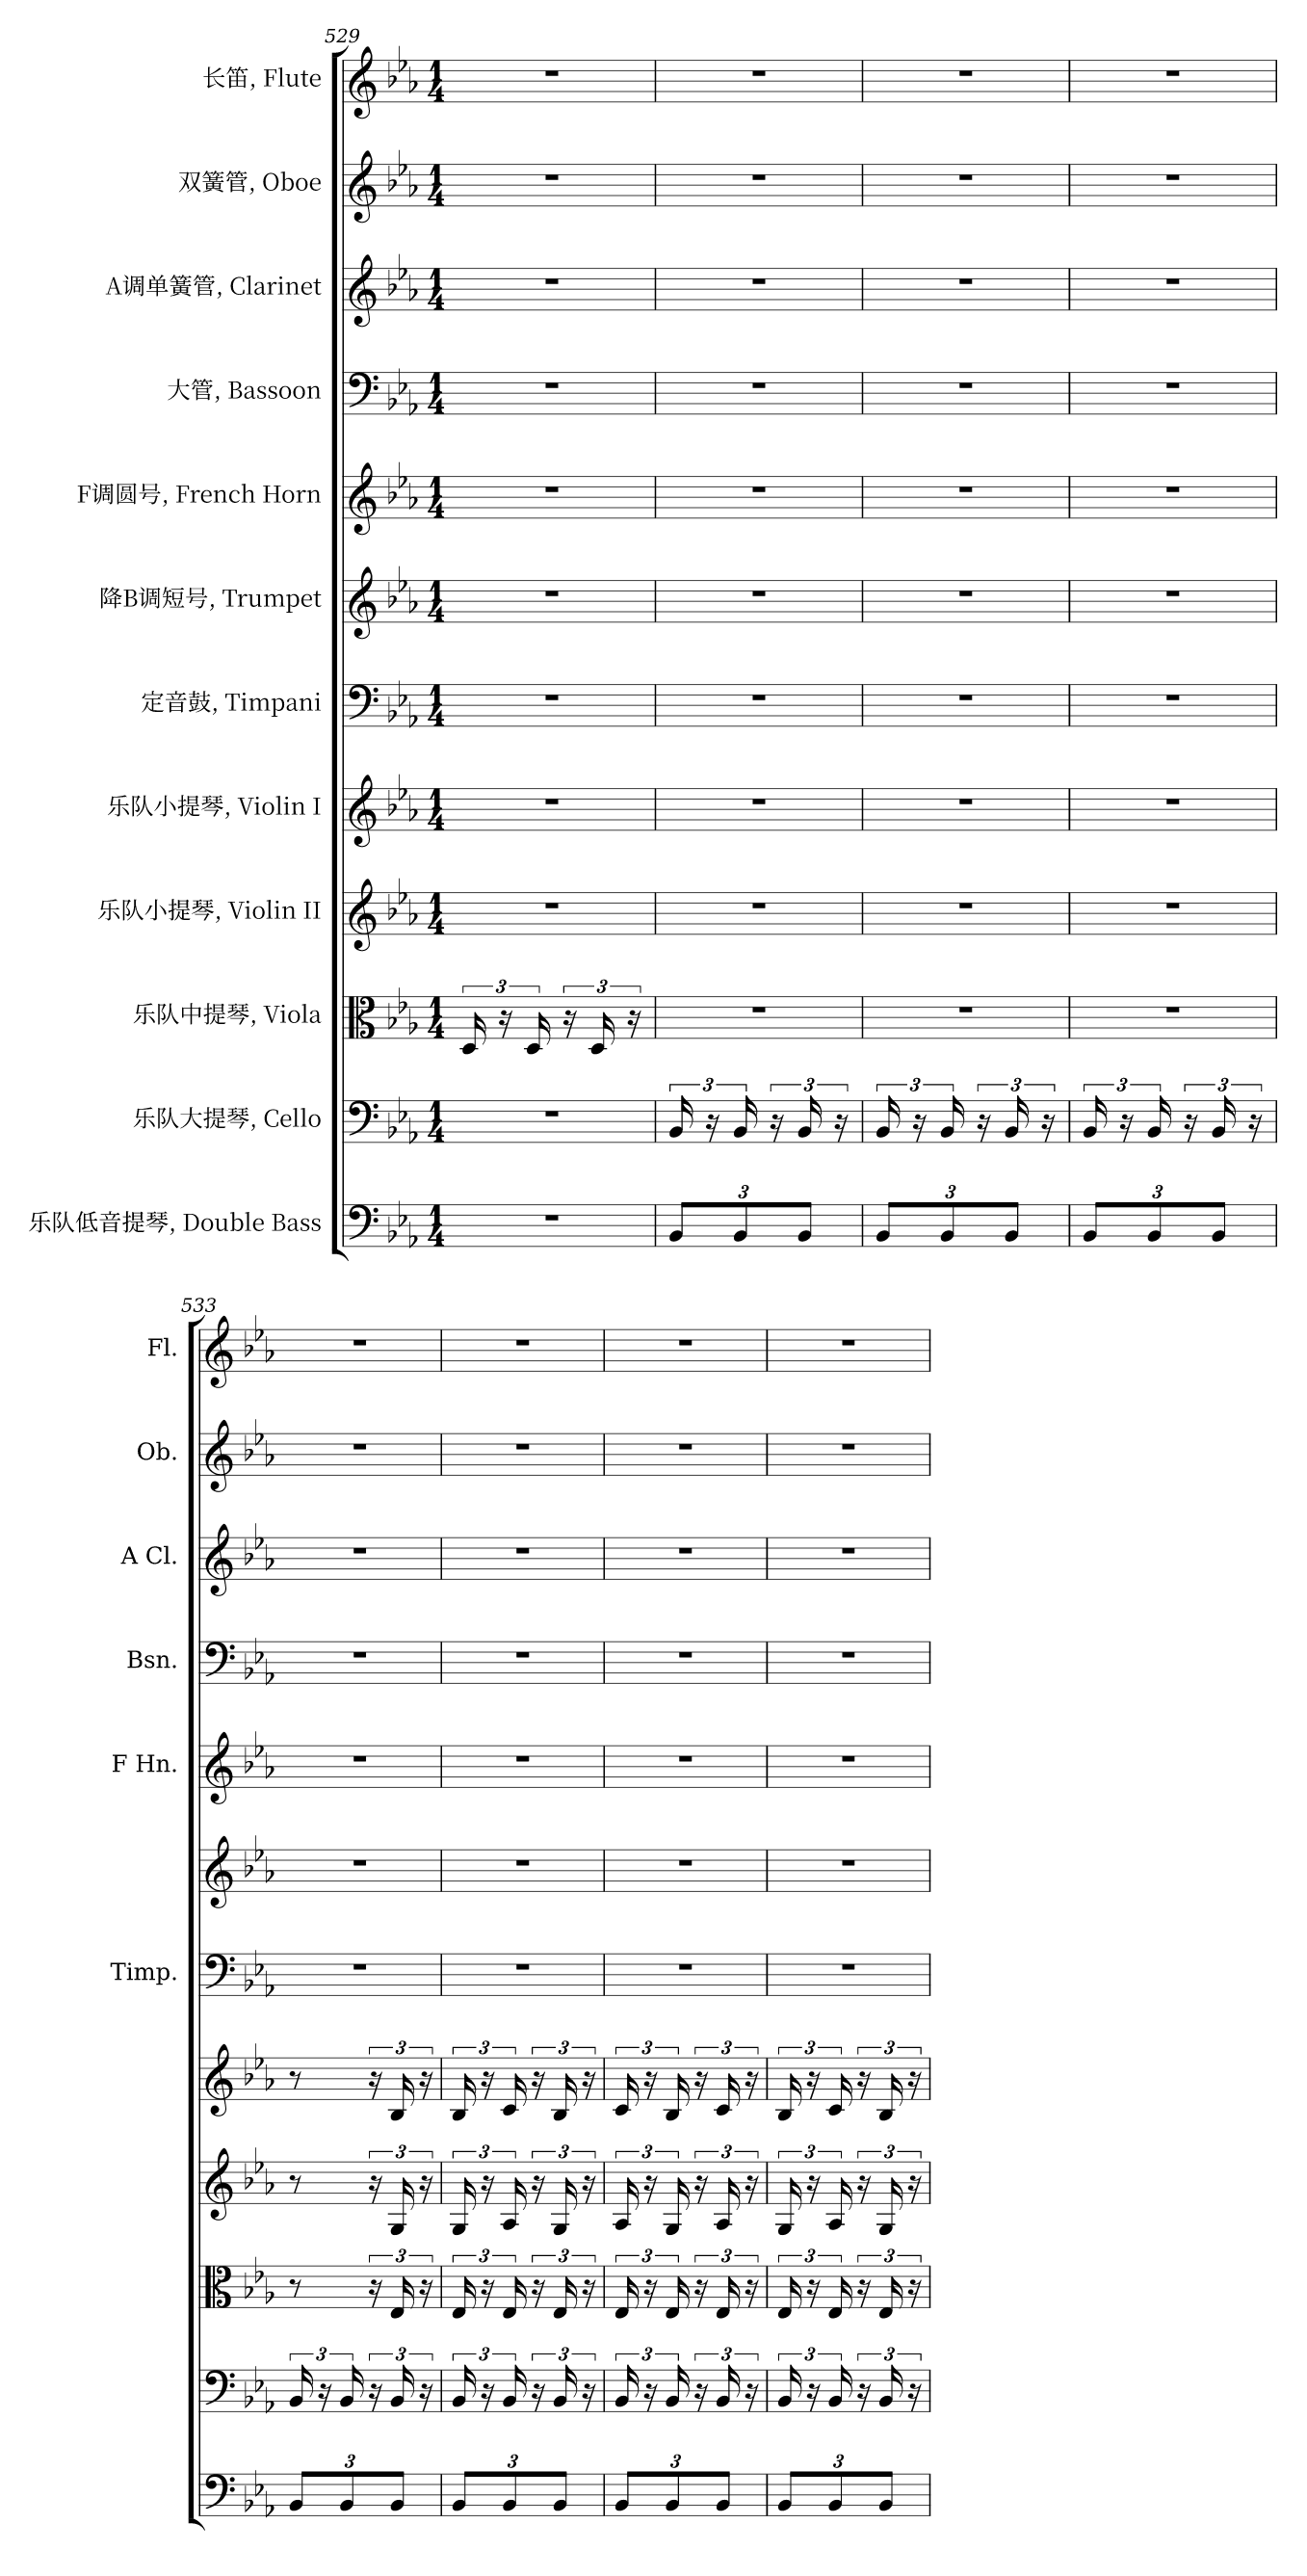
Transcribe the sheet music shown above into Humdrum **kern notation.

**kern	**kern	**kern	**kern	**kern	**kern	**kern	**kern	**kern	**kern	**kern	**kern
*part12	*part11	*part10	*part9	*part8	*part7	*part6	*part5	*part4	*part3	*part2	*part1
*staff12	*staff11	*staff10	*staff9	*staff8	*staff7	*staff6	*staff5	*staff4	*staff3	*staff2	*staff1
*I"乐队低音提琴, Double Bass	*I"乐队大提琴, Cello	*I"乐队中提琴, Viola	*I"乐队小提琴, Violin II	*I"乐队小提琴, Violin I	*I"定音鼓, Timpani	*I"降B调短号, Trumpet	*I"F调圆号, French Horn	*I"大管, Bassoon	*I"A调单簧管, Clarinet	*I"双簧管, Oboe	*I"长笛, Flute
*	*	*	*	*	*I'Timp.	*	*I'F Hn.	*I'Bsn.	*I'A Cl.	*I'Ob.	*I'Fl.
!!LO:PB:g=z
*clefF4	*clefF4	*clefC3	*clefG2	*clefG2	*clefF4	*clefG2	*clefG2	*clefF4	*clefG2	*clefG2	*clefG2
*ITrd7c12	*	*	*	*	*	*ITrd1c2	*ITrd4c7	*	*ITrd2c3	*	*
*k[b-e-a-]	*k[b-e-a-]	*k[b-e-a-]	*k[b-e-a-]	*k[b-e-a-]	*k[b-e-a-]	*k[b-e-a-d-g-]	*k[b-e-a-d-]	*k[b-e-a-]	*k[]	*k[b-e-a-]	*k[b-e-a-]
*M1/4	*M1/4	*M1/4	*M1/4	*M1/4	*M1/4	*M1/4	*M1/4	*M1/4	*M1/4	*M1/4	*M1/4
=529	=529	=529	=529	=529	=529	=529	=529	=529	=529	=529	=529
4r	4r	24D/	4r	4r	4r	4r	4r	4r	4r	4r	4r
.	.	24r	.	.	.	.	.	.	.	.	.
.	.	24D/	.	.	.	.	.	.	.	.	.
.	.	24r	.	.	.	.	.	.	.	.	.
.	.	24D/	.	.	.	.	.	.	.	.	.
.	.	24r	.	.	.	.	.	.	.	.	.
=530	=530	=530	=530	=530	=530	=530	=530	=530	=530	=530	=530
*Xbrackettup	*	*	*	*	*	*	*	*	*	*	*
12BBB-/L	24BB-/	4r	4r	4r	4r	4r	4r	4r	4r	4r	4r
.	24r	.	.	.	.	.	.	.	.	.	.
12BBB-/	24BB-/	.	.	.	.	.	.	.	.	.	.
.	24r	.	.	.	.	.	.	.	.	.	.
12BBB-/J	24BB-/	.	.	.	.	.	.	.	.	.	.
.	24r	.	.	.	.	.	.	.	.	.	.
=531	=531	=531	=531	=531	=531	=531	=531	=531	=531	=531	=531
12BBB-/L	24BB-/	4r	4r	4r	4r	4r	4r	4r	4r	4r	4r
.	24r	.	.	.	.	.	.	.	.	.	.
12BBB-/	24BB-/	.	.	.	.	.	.	.	.	.	.
.	24r	.	.	.	.	.	.	.	.	.	.
12BBB-/J	24BB-/	.	.	.	.	.	.	.	.	.	.
.	24r	.	.	.	.	.	.	.	.	.	.
=532	=532	=532	=532	=532	=532	=532	=532	=532	=532	=532	=532
12BBB-/L	24BB-/	4r	4r	4r	4r	4r	4r	4r	4r	4r	4r
.	24r	.	.	.	.	.	.	.	.	.	.
12BBB-/	24BB-/	.	.	.	.	.	.	.	.	.	.
.	24r	.	.	.	.	.	.	.	.	.	.
12BBB-/J	24BB-/	.	.	.	.	.	.	.	.	.	.
.	24r	.	.	.	.	.	.	.	.	.	.
=533	=533	=533	=533	=533	=533	=533	=533	=533	=533	=533	=533
12BBB-/L	24BB-/	8r	8r	8r	4r	4r	4r	4r	4r	4r	4r
.	24r	.	.	.	.	.	.	.	.	.	.
12BBB-/	24BB-/	.	.	.	.	.	.	.	.	.	.
.	24r	24r	24r	24r	.	.	.	.	.	.	.
12BBB-/J	24BB-/	24E-/	24G/	24B-/	.	.	.	.	.	.	.
.	24r	24r	24r	24r	.	.	.	.	.	.	.
!!LO:PB:g=z
=534	=534	=534	=534	=534	=534	=534	=534	=534	=534	=534	=534
12BBB-/L	24BB-/	24E-/	24G/	24B-/	4r	4r	4r	4r	4r	4r	4r
.	24r	24r	24r	24r	.	.	.	.	.	.	.
12BBB-/	24BB-/	24E-/	24A-/	24c/	.	.	.	.	.	.	.
.	24r	24r	24r	24r	.	.	.	.	.	.	.
12BBB-/J	24BB-/	24E-/	24G/	24B-/	.	.	.	.	.	.	.
.	24r	24r	24r	24r	.	.	.	.	.	.	.
=535	=535	=535	=535	=535	=535	=535	=535	=535	=535	=535	=535
12BBB-/L	24BB-/	24E-/	24A-/	24c/	4r	4r	4r	4r	4r	4r	4r
.	24r	24r	24r	24r	.	.	.	.	.	.	.
12BBB-/	24BB-/	24E-/	24G/	24B-/	.	.	.	.	.	.	.
.	24r	24r	24r	24r	.	.	.	.	.	.	.
12BBB-/J	24BB-/	24E-/	24A-/	24c/	.	.	.	.	.	.	.
.	24r	24r	24r	24r	.	.	.	.	.	.	.
=536	=536	=536	=536	=536	=536	=536	=536	=536	=536	=536	=536
12BBB-/L	24BB-/	24E-/	24G/	24B-/	4r	4r	4r	4r	4r	4r	4r
.	24r	24r	24r	24r	.	.	.	.	.	.	.
12BBB-/	24BB-/	24E-/	24A-/	24c/	.	.	.	.	.	.	.
.	24r	24r	24r	24r	.	.	.	.	.	.	.
12BBB-/J	24BB-/	24E-/	24G/	24B-/	.	.	.	.	.	.	.
.	24r	24r	24r	24r	.	.	.	.	.	.	.
=	=	=	=	=	=	=	=	=	=	=	=
*-	*-	*-	*-	*-	*-	*-	*-	*-	*-	*-	*-
